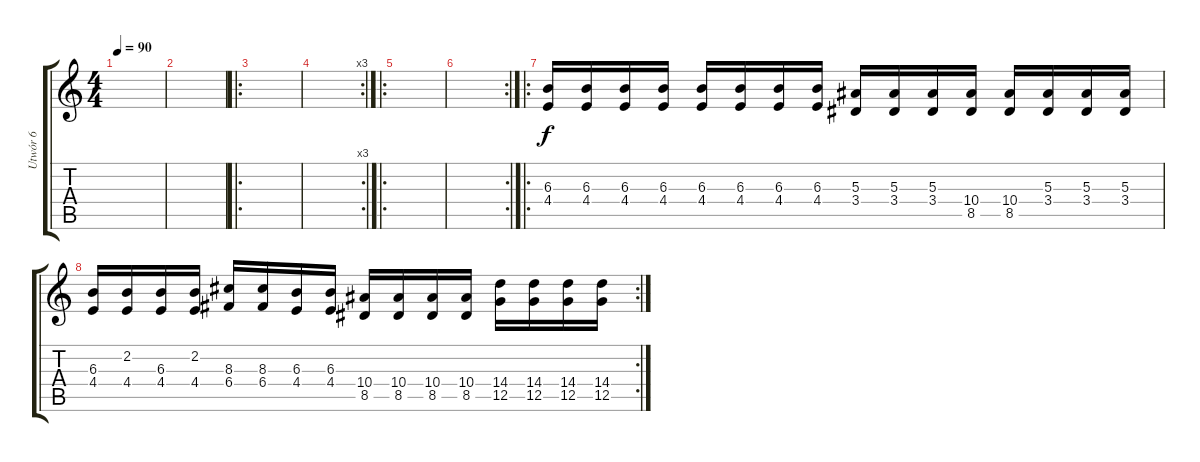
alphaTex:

\track ("Utwór 6" "Utwór 6") {instrument distortionguitar}
\staff {score tabs}
\tuning (D4 A3 F3 C3 G2 D2) {hide}
\ts (4 4)
\tempo 90
\clef g2
\ks c
|
|
\ro
|
\rc 3
|
\ro
|
\rc 2
|
\ro
(6.3 4.4).16 (6.3 4.4).16 (6.3 4.4).16 (6.3 4.4).16 (6.3 4.4).16 (6.3 4.4).16 (6.3 4.4).16 (6.3 4.4).16 (5.3 3.4).16 (5.3 3.4).16 (5.3 3.4).16 (10.4 8.5).16 (10.4 8.5).16 (5.3 3.4).16 (5.3 3.4).16 (5.3 3.4).16 |
\rc 2
(6.3 4.4).16 (2.2 4.4).16 (6.3 4.4).16 (2.2 4.4).16 (8.3 6.4).16 (8.3 6.4).16 (6.3 4.4).16 (6.3 4.4).16 (10.4 8.5).16 (10.4 8.5).16 (10.4 8.5).16 (10.4 8.5).16 (14.4 12.5).16 (14.4 12.5).16 (14.4 12.5).16 (14.4 12.5).16
